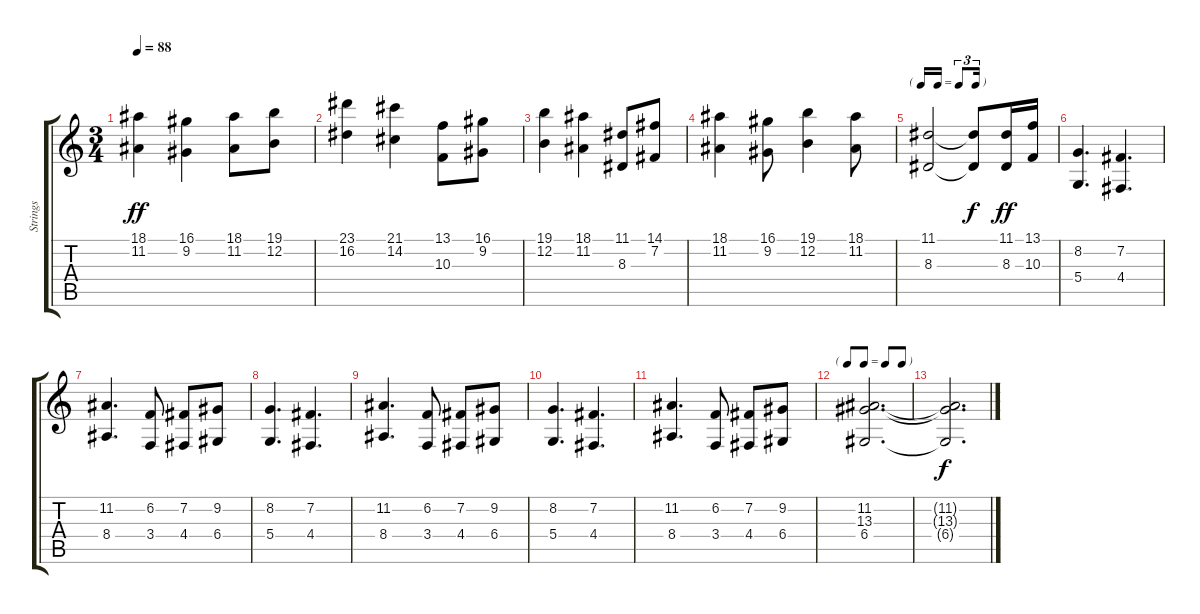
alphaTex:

\track ("Strings" "Strings") {instrument synthstrings1}
\staff {score tabs}
\tuning (E4 B3 G3 D3 A2 E2) {hide}
\ts (3 4)
\tempo 88
\clef g2
\ks c
(18.1 11.2).4{dy ff} (16.1 9.2).4 (18.1 11.2).8 (19.1 12.2).8 |
(23.1 16.2).4 (21.1 14.2).4 (13.1 10.3).8 (16.1 9.2).8 |
(19.1 12.2).4 (18.1 11.2).4 (11.1 8.3).8 (14.1 7.2).8 |
(18.1 11.2).4 (16.1 9.2).8 (19.1 12.2).4 (18.1 11.2).8 |
\tf triplet16th
(11.1 8.3).2 (11.1{t} 8.3{t}).8{dy f} (11.1 8.3).16{dy ff} (13.1 10.3).16 |
(8.2 5.4).4{d} (7.2 4.4).4{d} |
(11.2 8.4).4{d} (6.2 3.4).8 (7.2 4.4).8 (9.2 6.4).8 |
(8.2 5.4).4{d} (7.2 4.4).4{d} |
(11.2 8.4).4{d} (6.2 3.4).8 (7.2 4.4).8 (9.2 6.4).8 |
(8.2 5.4).4{d} (7.2 4.4).4{d} |
(11.2 8.4).4{d} (6.2 3.4).8 (7.2 4.4).8 (9.2 6.4).8 |
\tf none
(11.2 13.3 6.4).2{d} |
(11.2{t} 13.3{t} 6.4{t}).2{d dy f}
